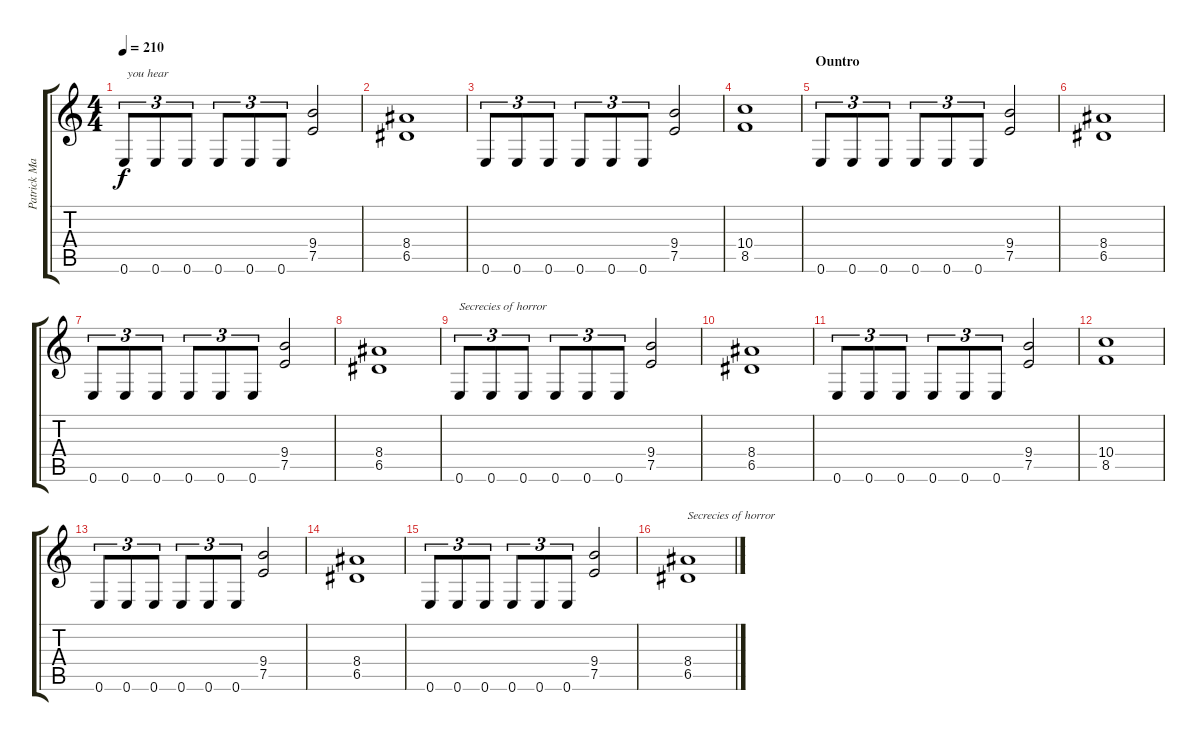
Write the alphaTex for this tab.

\track ("Patrick Mameli " "Patrick Ma") {instrument distortionguitar}
\staff {score tabs}
\tuning (E4 B3 G3 D3 A2 E2) {hide}
\ts (4 4)
\tempo 210
\clef g2
\ks c
0.6.8{tu (3 2) txt " you hear" dy f} 0.6.8{tu (3 2)} 0.6.8{tu (3 2)} 0.6.8{tu (3 2)} 0.6.8{tu (3 2)} 0.6.8{tu (3 2)} (9.4 7.5).2 |
(8.4 6.5).1 |
0.6.8{tu (3 2)} 0.6.8{tu (3 2)} 0.6.8{tu (3 2)} 0.6.8{tu (3 2)} 0.6.8{tu (3 2)} 0.6.8{tu (3 2)} (9.4 7.5).2 |
(10.4 8.5).1 |
\section ("" "Ountro")
0.6.8{tu (3 2)} 0.6.8{tu (3 2)} 0.6.8{tu (3 2)} 0.6.8{tu (3 2)} 0.6.8{tu (3 2)} 0.6.8{tu (3 2)} (9.4 7.5).2 |
(8.4 6.5).1 |
0.6.8{tu (3 2)} 0.6.8{tu (3 2)} 0.6.8{tu (3 2)} 0.6.8{tu (3 2)} 0.6.8{tu (3 2)} 0.6.8{tu (3 2)} (9.4 7.5).2 |
(8.4 6.5).1 |
0.6.8{tu (3 2) txt "Secrecies of horror"} 0.6.8{tu (3 2)} 0.6.8{tu (3 2)} 0.6.8{tu (3 2)} 0.6.8{tu (3 2)} 0.6.8{tu (3 2)} (9.4 7.5).2 |
(8.4 6.5).1 |
0.6.8{tu (3 2)} 0.6.8{tu (3 2)} 0.6.8{tu (3 2)} 0.6.8{tu (3 2)} 0.6.8{tu (3 2)} 0.6.8{tu (3 2)} (9.4 7.5).2 |
(10.4 8.5).1 |
0.6.8{tu (3 2)} 0.6.8{tu (3 2)} 0.6.8{tu (3 2)} 0.6.8{tu (3 2)} 0.6.8{tu (3 2)} 0.6.8{tu (3 2)} (9.4 7.5).2 |
(8.4 6.5).1 |
0.6.8{tu (3 2)} 0.6.8{tu (3 2)} 0.6.8{tu (3 2)} 0.6.8{tu (3 2)} 0.6.8{tu (3 2)} 0.6.8{tu (3 2)} (9.4 7.5).2 |
(8.4 6.5).1{txt "Secrecies of horror"}
